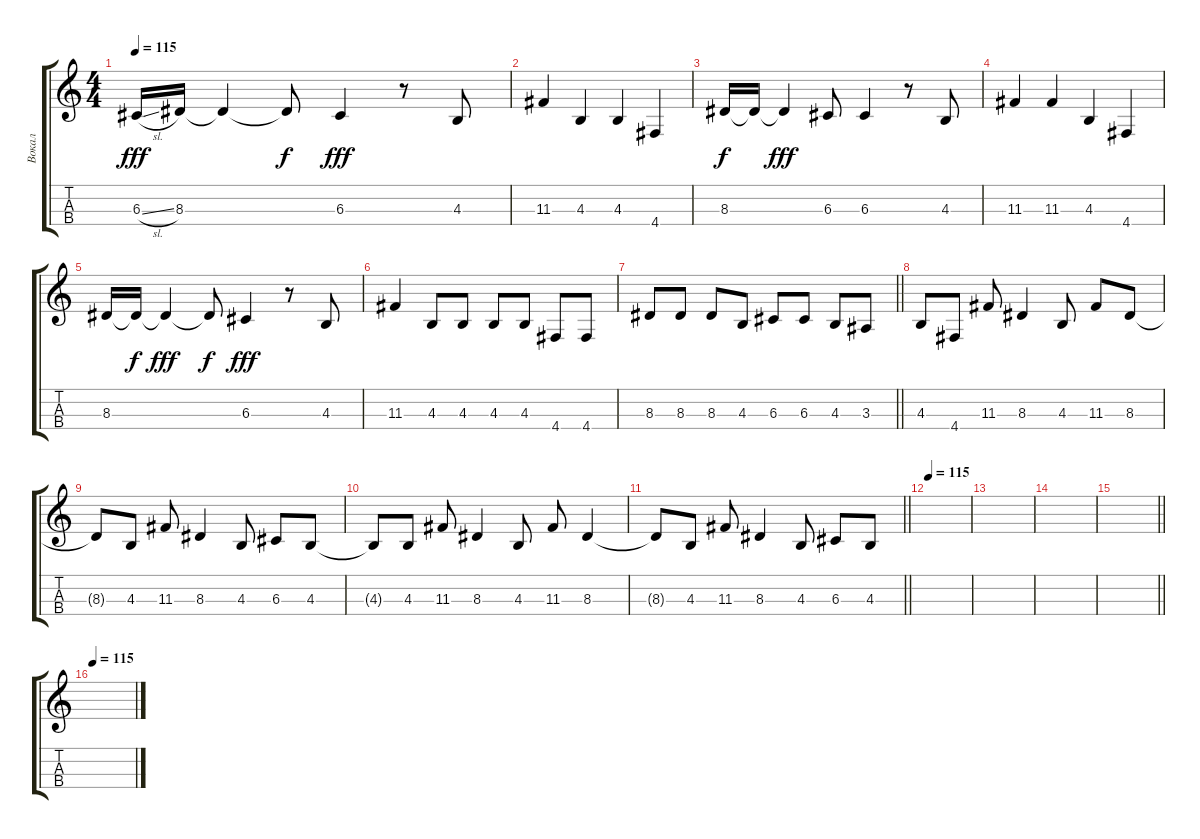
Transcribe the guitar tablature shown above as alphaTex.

\track ("Вокал" "Вокал") {instrument lead1square}
\staff {score tabs}
\tuning (E4 B3 G3 D3) {hide}
\ts (4 4)
\tempo 115
\clef g2
\ks c
6.3{sl}.16{dy fff} 8.3.16 8.3{t}.4 8.3{t}.8{dy f} 6.3.4{dy fff} r.8 4.3.8 |
11.3.4 4.3.4 4.3.4 4.4.4 |
8.3.16{dy f} 8.3{t}.16 8.3{t}.4{dy fff} 6.3.8 6.3.4 r.8 4.3.8 |
11.3.4 11.3.4 4.3.4 4.4.4 |
8.3.16 8.3{t}.16{dy f} 8.3{t}.4{dy fff} 8.3{t}.8{dy f} 6.3.4{dy fff} r.8 4.3.8 |
11.3.4 4.3.8 4.3.8 4.3.8 4.3.8 4.4.8 4.4.8 |
\barLineRight lightlight
8.3.8 8.3.8 8.3.8 4.3.8 6.3.8 6.3.8 4.3.8 3.3.8 |
4.3.8 4.4.8 11.3.8 8.3.4 4.3.8 11.3.8 8.3.8 |
8.3{t}.8 4.3.8 11.3.8 8.3.4 4.3.8 6.3.8 4.3.8 |
4.3{t}.8 4.3.8 11.3.8 8.3.4 4.3.8 11.3.8 8.3.4 |
\barLineRight lightlight
8.3{t}.8 4.3.8 11.3.8 8.3.4 4.3.8 6.3.8 4.3.8 |
\tempo 115
|
|
|
\barLineRight lightlight
|
\tempo 115
